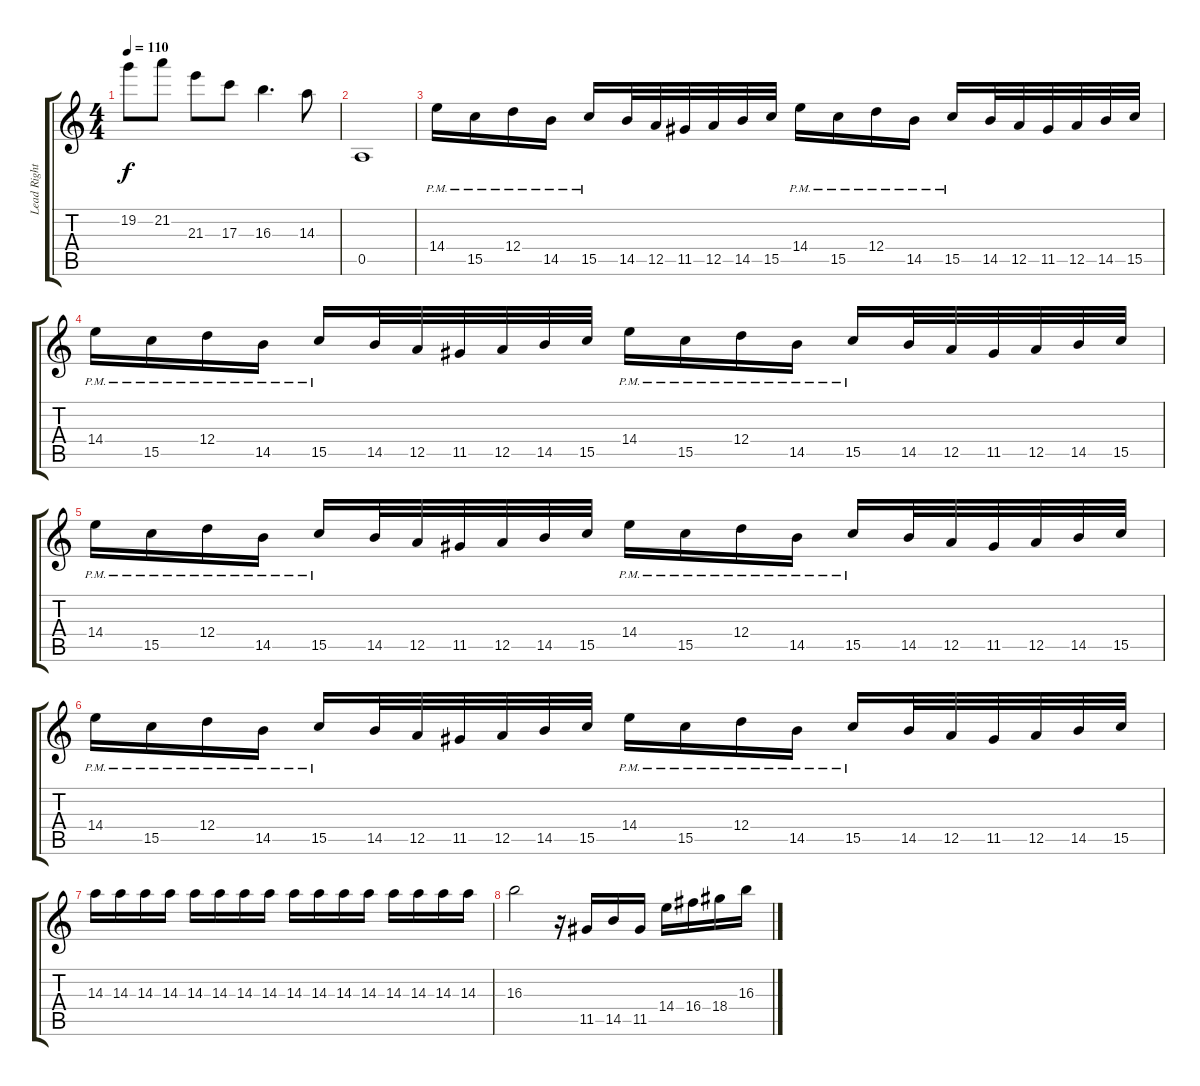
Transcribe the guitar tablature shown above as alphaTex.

\track ("Lead Right" "Lead Right") {instrument overdrivenguitar}
\staff {score tabs}
\tuning (F4 C4 G3 D3 A2 E2) {hide}
\ts (4 4)
\tempo 110
\clef g2
\ks c
19.2.8{dy f} 21.2.8 21.3.8 17.3.8 16.3.4{d} 14.3.8 |
0.5.1 |
14.4{pm}.16 15.5{pm}.16 12.4{pm}.16 14.5{pm}.16 15.5{pm}.16 14.5.32 12.5.32 11.5.32 12.5.32 14.5.32 15.5.32 14.4{pm}.16 15.5{pm}.16 12.4{pm}.16 14.5{pm}.16 15.5{pm}.16 14.5.32 12.5.32 11.5.32 12.5.32 14.5.32 15.5.32 |
14.4{pm}.16 15.5{pm}.16 12.4{pm}.16 14.5{pm}.16 15.5{pm}.16 14.5.32 12.5.32 11.5.32 12.5.32 14.5.32 15.5.32 14.4{pm}.16 15.5{pm}.16 12.4{pm}.16 14.5{pm}.16 15.5{pm}.16 14.5.32 12.5.32 11.5.32 12.5.32 14.5.32 15.5.32 |
14.4{pm}.16 15.5{pm}.16 12.4{pm}.16 14.5{pm}.16 15.5{pm}.16 14.5.32 12.5.32 11.5.32 12.5.32 14.5.32 15.5.32 14.4{pm}.16 15.5{pm}.16 12.4{pm}.16 14.5{pm}.16 15.5{pm}.16 14.5.32 12.5.32 11.5.32 12.5.32 14.5.32 15.5.32 |
14.4{pm}.16 15.5{pm}.16 12.4{pm}.16 14.5{pm}.16 15.5{pm}.16 14.5.32 12.5.32 11.5.32 12.5.32 14.5.32 15.5.32 14.4{pm}.16 15.5{pm}.16 12.4{pm}.16 14.5{pm}.16 15.5{pm}.16 14.5.32 12.5.32 11.5.32 12.5.32 14.5.32 15.5.32 |
14.3.16 14.3.16 14.3.16 14.3.16 14.3.16 14.3.16 14.3.16 14.3.16 14.3.16 14.3.16 14.3.16 14.3.16 14.3.16 14.3.16 14.3.16 14.3.16 |
16.3.2 r.16 11.5.16 14.5.16 11.5.16 14.4.16 16.4.16 18.4.16 16.3.16
